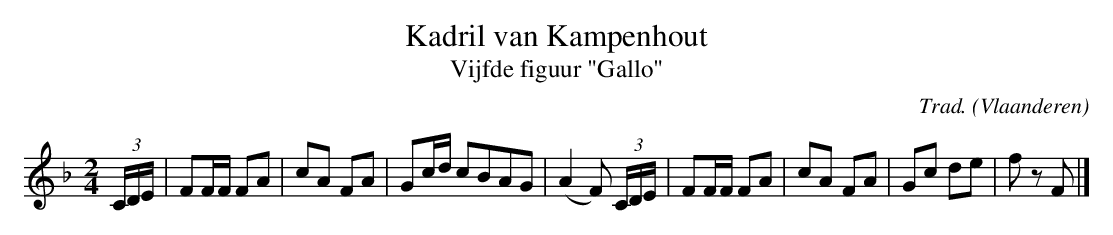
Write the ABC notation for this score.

X:1
T:Kadril van Kampenhout
T:Vijfde figuur "Gallo"
C:Trad.
O:Vlaanderen
L:1/8
M:2/4
K:F
(3C/D/E/ | FF/F/ FA | cA FA | Gc/d/ cBAG | (A2 F) (3C/D/E/ | FF/F/ FA | cA FA | Gc de | f z F |]
